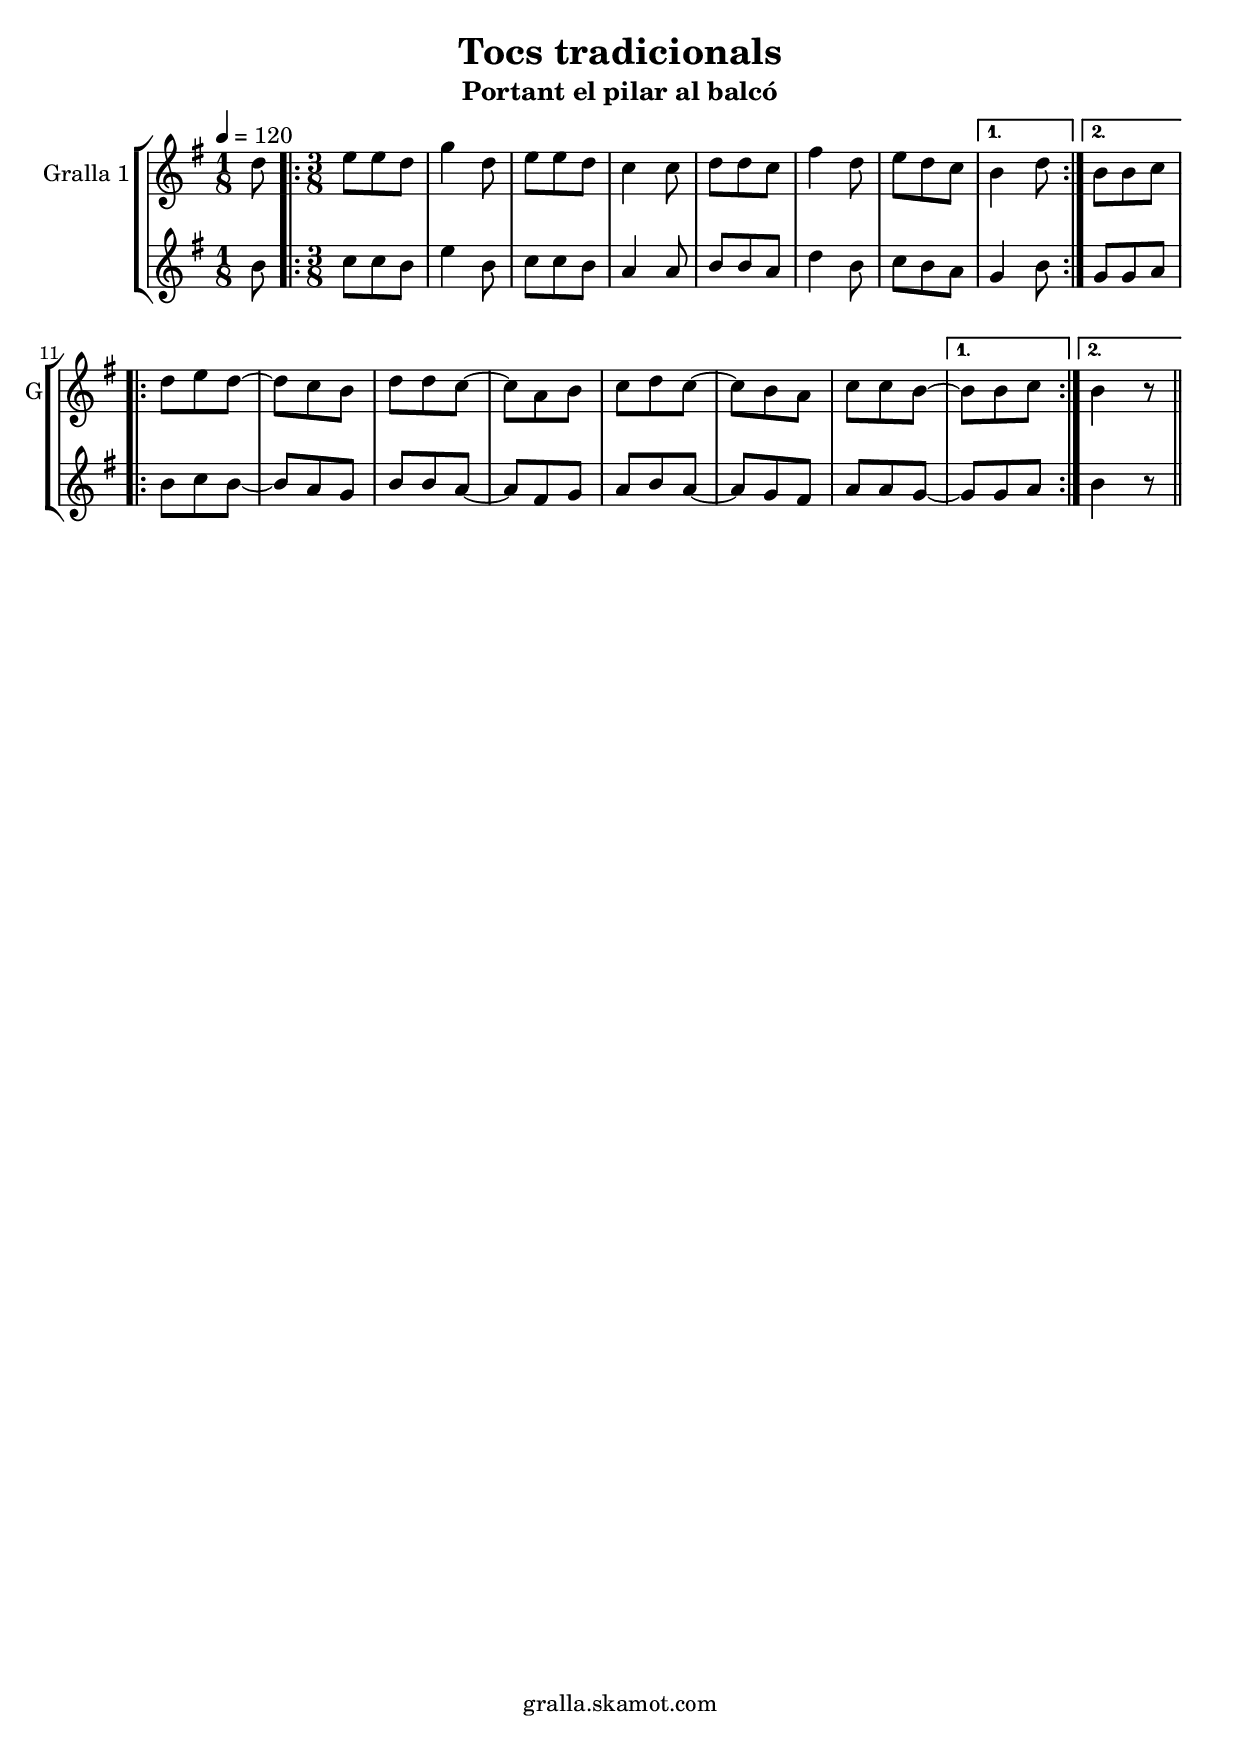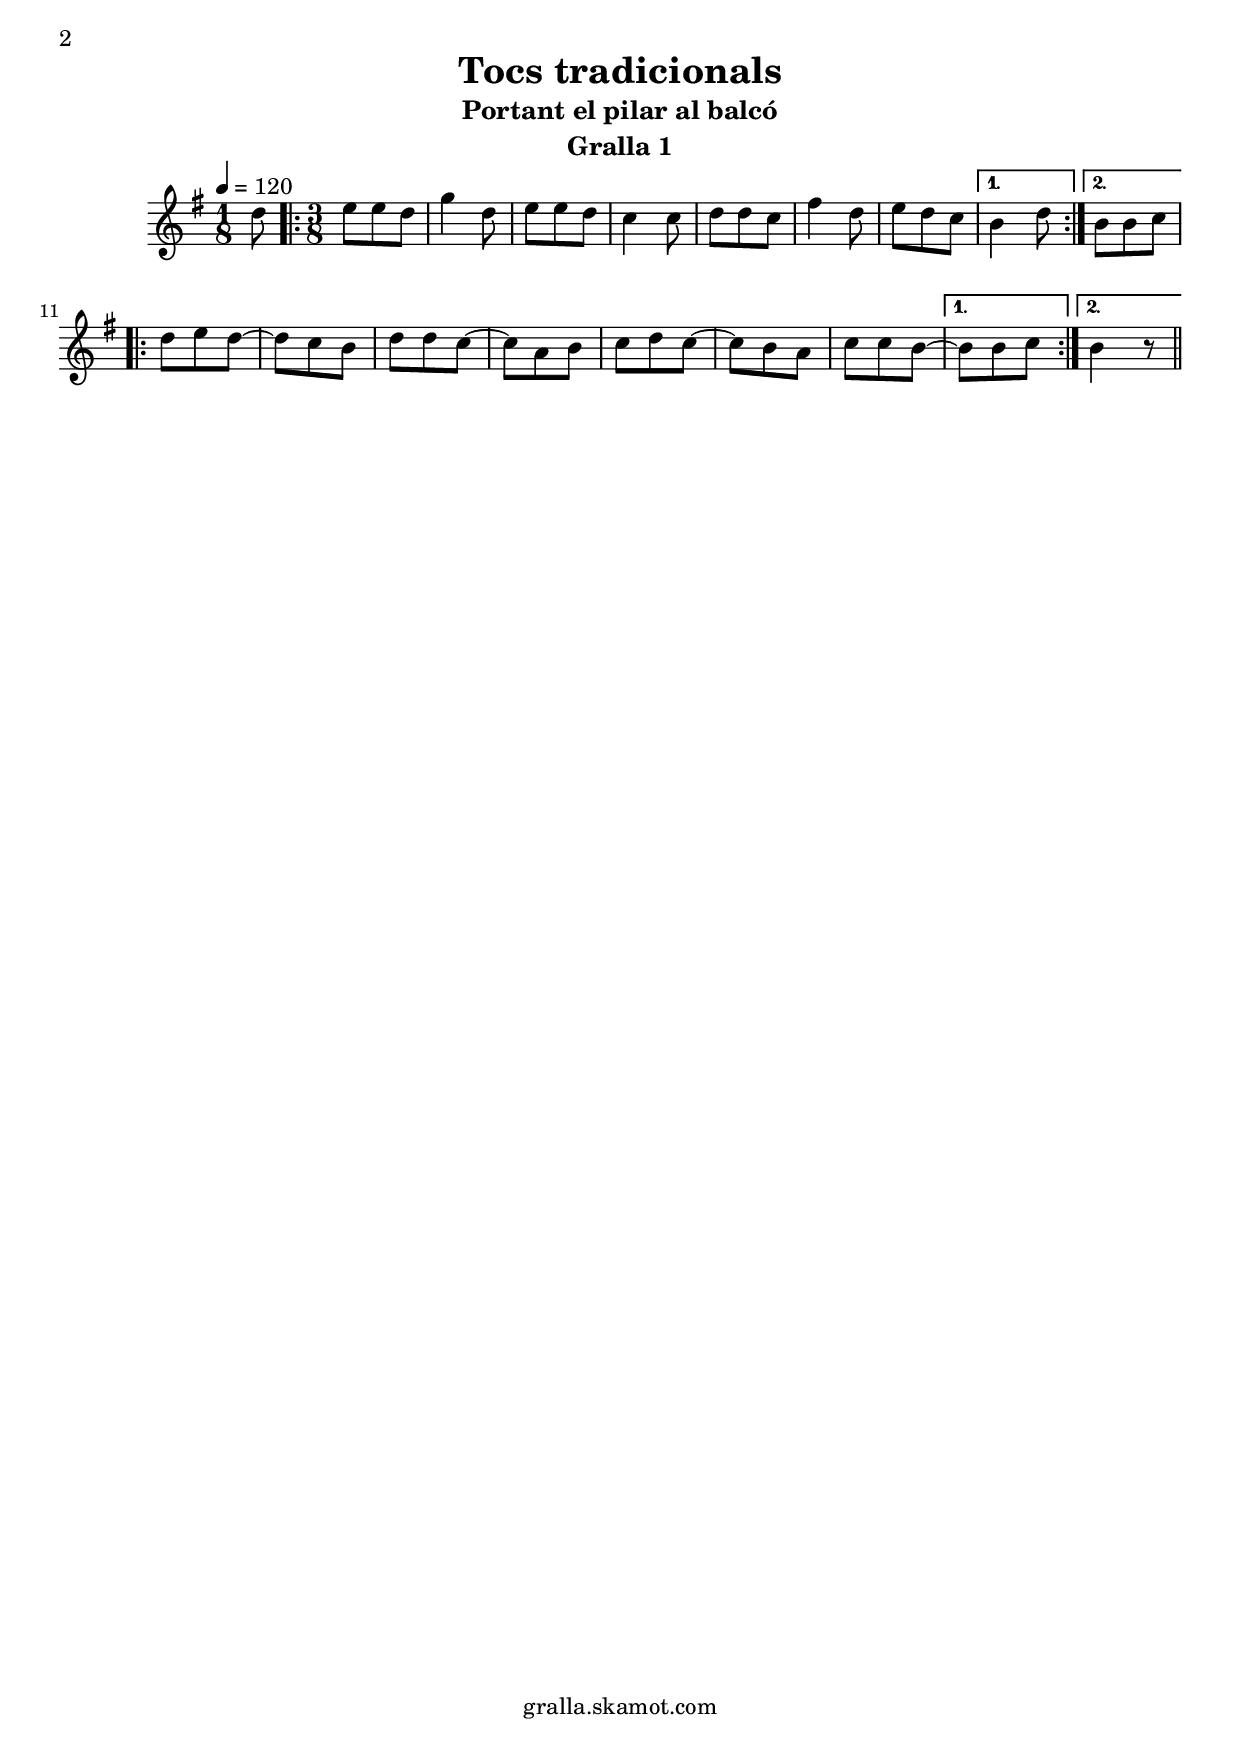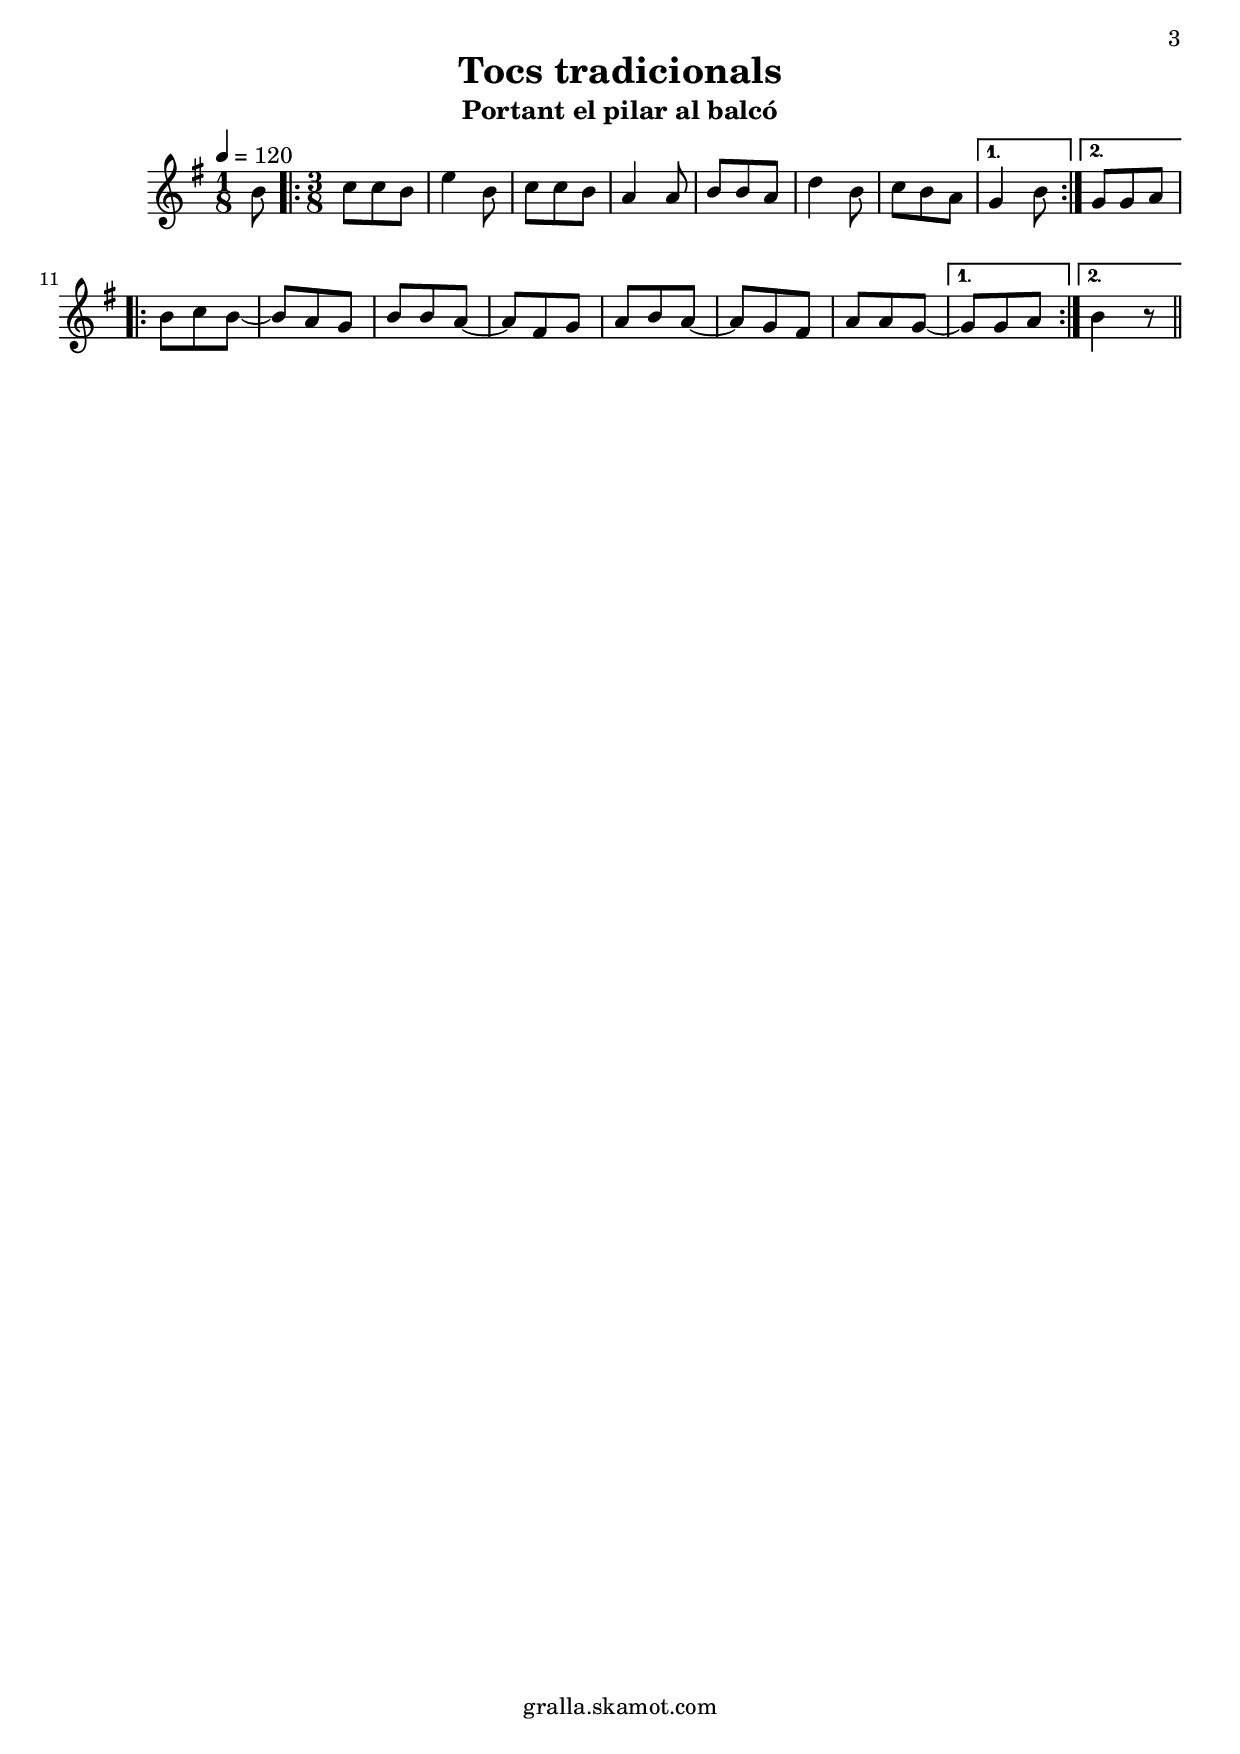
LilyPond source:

\version "2.16.2"

\header {
  dedication=""
  title="Tocs tradicionals"
  subtitle="Portant el pilar al balcó"
  subsubtitle=""
  poet=""
  meter=""
  piece=""
  composer=""
  arranger=""
  opus=""
  instrument=""
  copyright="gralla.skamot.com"
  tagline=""
}

liniaroAa =
\relative d''
{
  \tempo 4=120
  \clef treble
  \key g \major
  \time 1/8
  d8  |
  \time 3/8   \repeat volta 2 { e8 e d  |
  g4 d8  |
  e8 e d  |
  %05
  c4 c8  |
  d8 d c  |
  fis4 d8  |
  e8 d c }
  \alternative { { b4 d8 }
  %10
  { b8 b c } }
  \repeat volta 2 { d8 e d ~  |
  d8 c b  |
  d8 d c ~  |
  c8 a b  |
  %15
  c8 d c ~  |
  c8 b a  |
  c8 c b ~ }
  \alternative { { b8 b c }
  { b4  r8 } } \bar "||" % kompletite
}

liniaroAb =
\relative b'
{
  \tempo 4=120
  \clef treble
  \key g \major
  \time 1/8
  b8  |
  \time 3/8   \repeat volta 2 { c8 c b  |
  e4 b8  |
  c8 c b  |
  %05
  a4 a8  |
  b8 b a  |
  d4 b8  |
  c8 b a }
  \alternative { { g4 b8 }
  %10
  { g8 g a } }
  \repeat volta 2 { b8 c b ~  |
  b8 a g  |
  b8 b a ~  |
  a8 fis g  |
  %15
  a8 b a ~  |
  a8 g fis  |
  a8 a g ~ }
  \alternative { { g8 g a }
  { b4  r8 } } \bar "||" % kompletite
}

\bookpart {
  \score {
    \new StaffGroup {
      \override Score.RehearsalMark #'self-alignment-X = #LEFT
      <<
        \new Staff \with {instrumentName = #"Gralla 1" shortInstrumentName = #"G"} \liniaroAa
        \new Staff \with {instrumentName = #"" shortInstrumentName = #" "} \liniaroAb
      >>
    }
    \layout {}
  }
  \score { \unfoldRepeats
    \new StaffGroup {
      \override Score.RehearsalMark #'self-alignment-X = #LEFT
      <<
        \new Staff \with {instrumentName = #"Gralla 1" shortInstrumentName = #"G"} \liniaroAa
        \new Staff \with {instrumentName = #"" shortInstrumentName = #" "} \liniaroAb
      >>
    }
    \midi {
      \set Staff.midiInstrument = "oboe"
      \set DrumStaff.midiInstrument = "drums"
    }
  }
}

\bookpart {
  \header {instrument="Gralla 1"}
  \score {
    \new StaffGroup {
      \override Score.RehearsalMark #'self-alignment-X = #LEFT
      <<
        \new Staff \liniaroAa
      >>
    }
    \layout {}
  }
  \score { \unfoldRepeats
    \new StaffGroup {
      \override Score.RehearsalMark #'self-alignment-X = #LEFT
      <<
        \new Staff \liniaroAa
      >>
    }
    \midi {
      \set Staff.midiInstrument = "oboe"
      \set DrumStaff.midiInstrument = "drums"
    }
  }
}

\bookpart {
  \header {instrument=""}
  \score {
    \new StaffGroup {
      \override Score.RehearsalMark #'self-alignment-X = #LEFT
      <<
        \new Staff \liniaroAb
      >>
    }
    \layout {}
  }
  \score { \unfoldRepeats
    \new StaffGroup {
      \override Score.RehearsalMark #'self-alignment-X = #LEFT
      <<
        \new Staff \liniaroAb
      >>
    }
    \midi {
      \set Staff.midiInstrument = "oboe"
      \set DrumStaff.midiInstrument = "drums"
    }
  }
}

